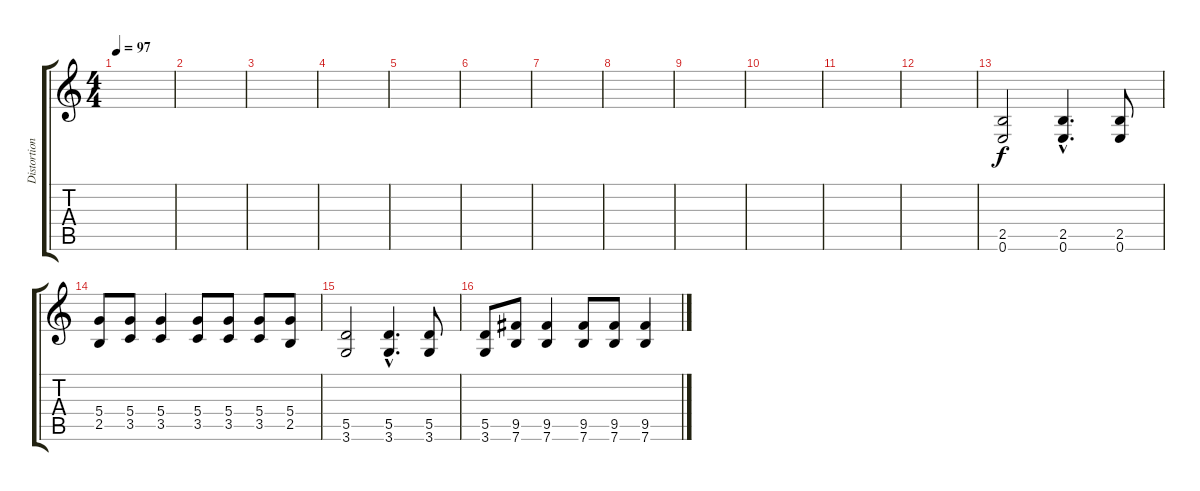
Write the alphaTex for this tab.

\track ("Distortion Nr.2" "Distortion") {instrument distortionguitar}
\staff {score tabs}
\tuning (E4 B3 G3 D3 A2 E2) {hide}
\ts (4 4)
\tempo 97
\clef g2
\ks c
|
|
|
|
|
|
|
|
|
|
|
|
(2.5 0.6).2 (2.5{hac} 0.6{hac}).4{d} (2.5 0.6).8 |
(5.4 2.5).8 (5.4 3.5).8 (5.4 3.5).4 (5.4 3.5).8 (5.4 3.5).8 (5.4 3.5).8 (5.4 2.5).8 |
(5.5 3.6).2 (5.5{hac} 3.6{hac}).4{d} (5.5 3.6).8 |
(5.5 3.6).8 (9.5 7.6).8 (9.5 7.6).4 (9.5 7.6).8 (9.5 7.6).8 (9.5 7.6).4
